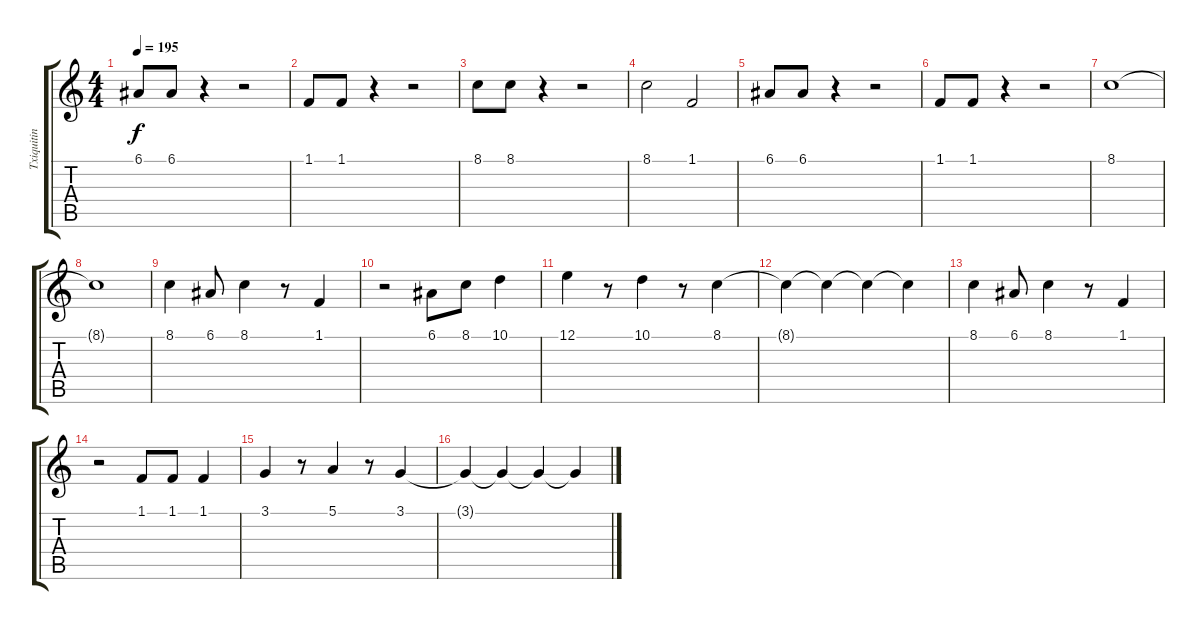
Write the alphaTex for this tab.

\track ("Txiquitin" "Txiquitin") {instrument trumpet}
\staff {score tabs}
\tuning (E4 B3 G3 D3 A2 E2) {hide}
\ts (4 4)
\tempo 195
\clef g2
\ks c
6.1.8{dy f} 6.1.8 r.4 r.2 |
1.1.8 1.1.8 r.4 r.2 |
8.1.8 8.1.8 r.4 r.2 |
8.1.2 1.1.2 |
6.1.8 6.1.8 r.4 r.2 |
1.1.8 1.1.8 r.4 r.2 |
8.1.1 |
8.1{t}.1 |
8.1.4 6.1.8 8.1.4 r.8 1.1.4 |
r.2 6.1.8 8.1.8 10.1.4 |
12.1.4 r.8 10.1.4 r.8 8.1.4 |
8.1{t}.4 8.1{t}.4 8.1{t}.4 8.1{t}.4 |
8.1.4 6.1.8 8.1.4 r.8 1.1.4 |
r.2 1.1.8 1.1.8 1.1.4 |
3.1.4 r.8 5.1.4 r.8 3.1.4 |
3.1{t}.4 3.1{t}.4 3.1{t}.4 3.1{t}.4
